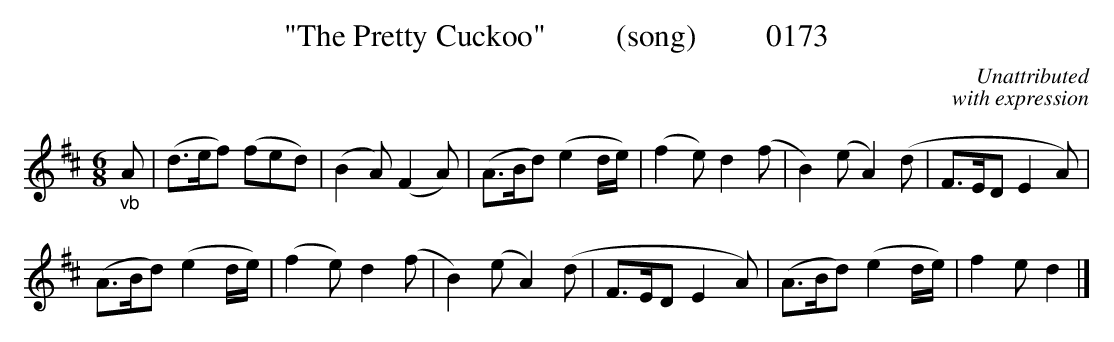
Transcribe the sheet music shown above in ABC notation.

X:1
T:"The Pretty Cuckoo"         (song)         0173
C:Unattributed
C:with expression
M:6/8
L:1/8
K:D
"_vb"A|(d3/2e/2f) (fed)|(B2A) (F2A)|(A3/2B/2d) (e2d/2e/2)|(f2e) d2(f|B2)(e A2)(d|F3/2E/2D E2A)|
(A3/2B/2d) (e2d/2e/2)|(f2e) d2(f|B2)(e A2)(d|F3/2E/2D E2A)|(A3/2B/2d) (e2d/2e/2)|f2e d2|]
